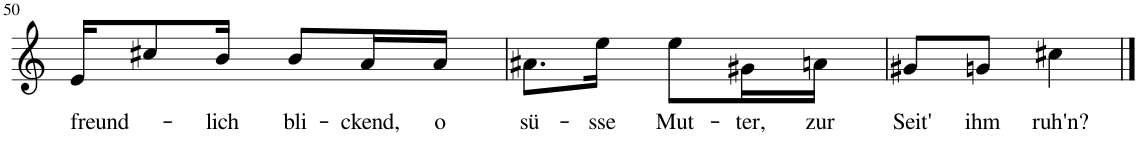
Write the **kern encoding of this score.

**kern	**text
*part1	*part1
*staff1	*staff1
*I"Piano	*
*I'Pno	*
!!LO:PB:g=z
*clefG2	*
*k[]	*
*M2/4	*
=50	=50
!	!LO:LY:b
16e/KL	freund-
8cc#X/	.
!	!LO:LY:b
16b/Jk	-lich
!	!LO:LY:b
8b/L	bli-
!	!LO:LY:b
16a/L	-ckend,
!	!LO:LY:b
16a/JJ	o
=51	=51
!	!LO:LY:b
8.a#X\L	sü-
!	!LO:LY:b
16ee\Jk	-sse
!	!LO:LY:b
8ee\L	Mut-
!	!LO:LY:b
16g#X\L	-ter,
!	!LO:LY:b
16an\JJ	zur
=52	=52
!	!LO:LY:b
8g#X/L	Seit'
!	!LO:LY:b
8gn/J	ihm
!	!LO:LY:b
4cc#X\	ruh'n?
==	==
*-	*-
